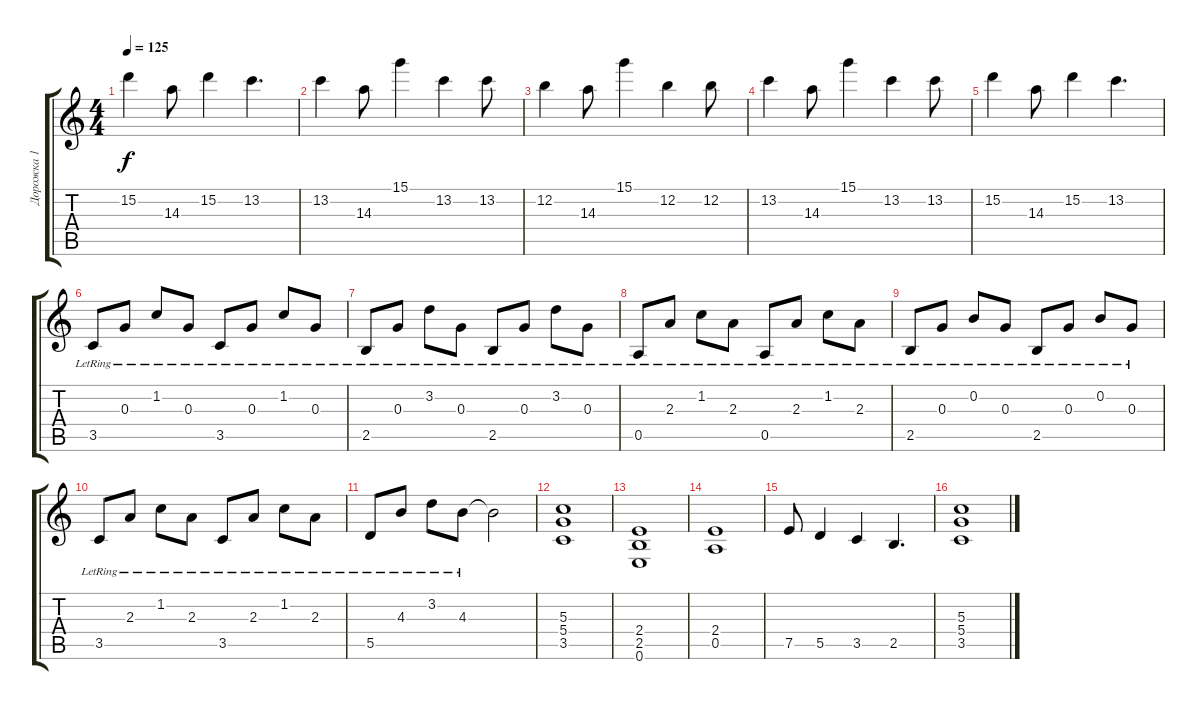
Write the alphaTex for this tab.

\track ("Дорожка 1" "Дорожка 1") {instrument acousticguitarsteel}
\staff {score tabs}
\tuning (E4 B3 G3 D3 A2 E2) {hide}
\ts (4 4)
\tempo 125
\clef g2
\ks c
15.2.4{dy f} 14.3.8 15.2.4 13.2.4{d} |
13.2.4 14.3.8 15.1.4 13.2.4 13.2.8 |
12.2.4 14.3.8 15.1.4 12.2.4 12.2.8 |
13.2.4 14.3.8 15.1.4 13.2.4 13.2.8 |
15.2.4 14.3.8 15.2.4 13.2.4{d} |
3.5{lr}.8 0.3{lr}.8 1.2{lr}.8 0.3{lr}.8 3.5{lr}.8 0.3{lr}.8 1.2{lr}.8 0.3{lr}.8 |
2.5{lr}.8 0.3{lr}.8 3.2{lr}.8 0.3{lr}.8 2.5{lr}.8 0.3{lr}.8 3.2{lr}.8 0.3{lr}.8 |
0.5{lr}.8 2.3{lr}.8 1.2{lr}.8 2.3{lr}.8 0.5{lr}.8 2.3{lr}.8 1.2{lr}.8 2.3{lr}.8 |
2.5{lr}.8 0.3{lr}.8 0.2{lr}.8 0.3{lr}.8 2.5{lr}.8 0.3{lr}.8 0.2{lr}.8 0.3{lr}.8 |
3.5{lr}.8 2.3{lr}.8 1.2{lr}.8 2.3{lr}.8 3.5{lr}.8 2.3{lr}.8 1.2{lr}.8 2.3{lr}.8 |
5.5{lr}.8 4.3{lr}.8 3.2{lr}.8 4.3{lr}.8 4.3{t}.2 |
(5.3 5.4 3.5).1 |
(2.4 2.5 0.6).1 |
(2.4 0.5).1 |
7.5.8 5.5.4 3.5.4 2.5.4{d} |
(5.3 5.4 3.5).1
